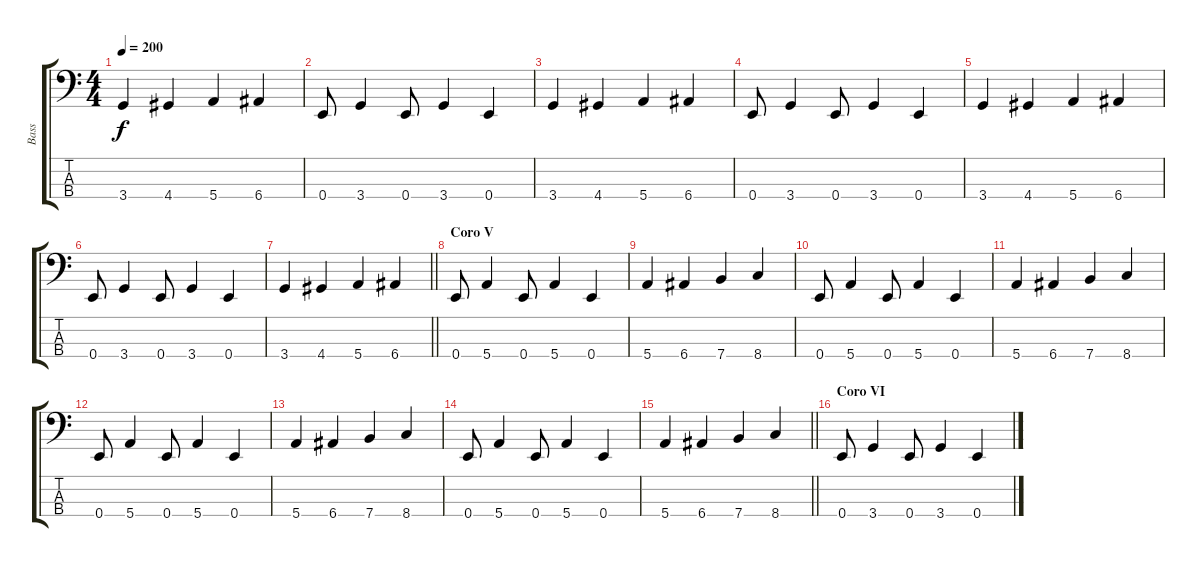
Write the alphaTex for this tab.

\track ("Bass" "Bass") {instrument electricbasspick}
\staff {score tabs}
\tuning (G2 D2 A1 E1) {hide}
\ts (4 4)
\tempo 200
\clef f4
\ks c
3.4.4{dy f} 4.4.4 5.4.4 6.4.4 |
0.4.8 3.4.4 0.4.8 3.4.4 0.4.4 |
3.4.4 4.4.4 5.4.4 6.4.4 |
0.4.8 3.4.4 0.4.8 3.4.4 0.4.4 |
3.4.4 4.4.4 5.4.4 6.4.4 |
0.4.8 3.4.4 0.4.8 3.4.4 0.4.4 |
\barLineRight lightlight
3.4.4 4.4.4 5.4.4 6.4.4 |
\section ("" "Coro V")
0.4.8 5.4.4 0.4.8 5.4.4 0.4.4 |
5.4.4 6.4.4 7.4.4 8.4.4 |
0.4.8 5.4.4 0.4.8 5.4.4 0.4.4 |
5.4.4 6.4.4 7.4.4 8.4.4 |
0.4.8 5.4.4 0.4.8 5.4.4 0.4.4 |
5.4.4 6.4.4 7.4.4 8.4.4 |
0.4.8 5.4.4 0.4.8 5.4.4 0.4.4 |
\barLineRight lightlight
5.4.4 6.4.4 7.4.4 8.4.4 |
\section ("" "Coro VI")
0.4.8 3.4.4 0.4.8 3.4.4 0.4.4
